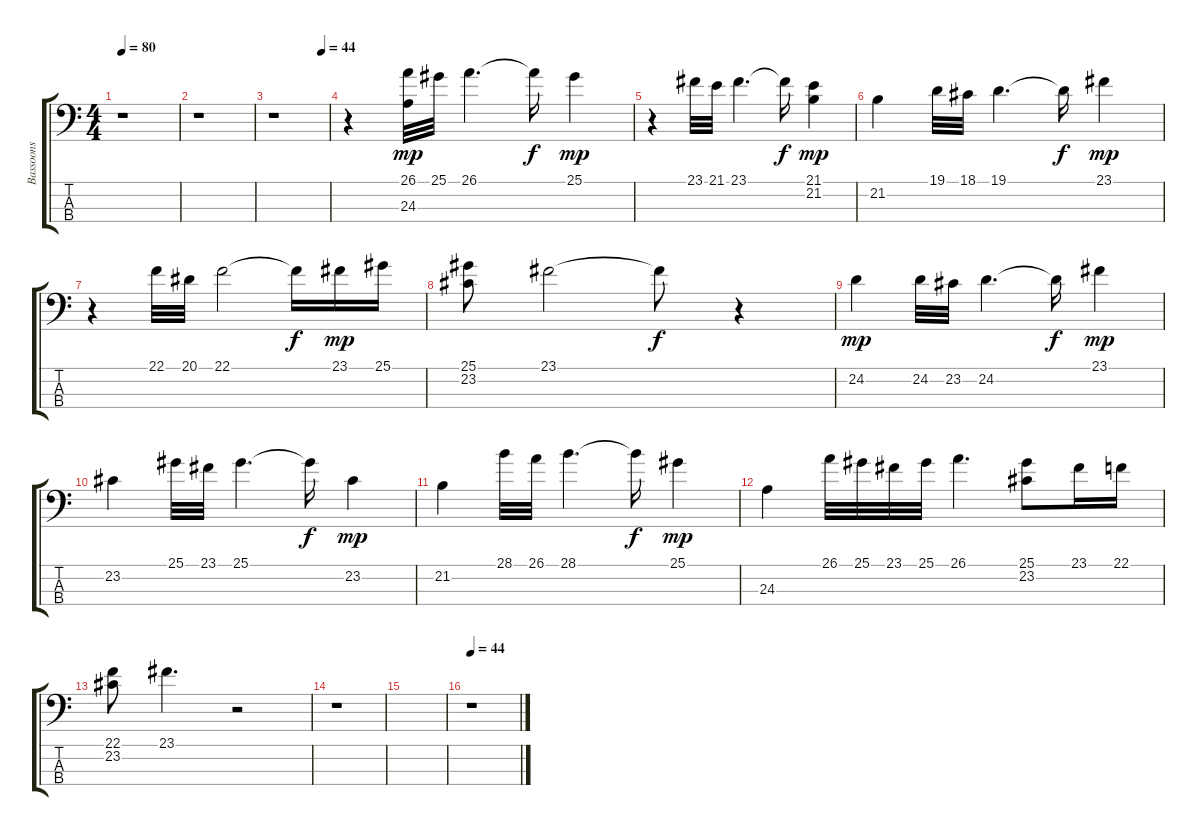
\track ("Bassoons" "Bassoons") {instrument bassoon}
\staff {score tabs}
\tuning (G2 D2 A1 E1) {hide}
\ts (4 4)
\tempo 80
\clef f4
\ks c
r.1{dy mp} |
r.1 |
\tempo (44 0.875)
r.1 |
r.4 (26.1 24.3).32 25.1.32 26.1.4{d} 26.1{t}.16{dy f} 25.1.4{dy mp} |
r.4 23.1.32 21.1.32 23.1.4{d} 23.1{t}.16{dy f} (21.1 21.2).4{dy mp} |
21.2.4 19.1.32 18.1.32 19.1.4{d} 19.1{t}.16{dy f} 23.1.4{dy mp} |
r.4 22.1.32 20.1.32 22.1.2 22.1{t}.16{dy f} 23.1.16{dy mp} 25.1.16 |
(25.1 23.2).8 23.1.2 23.1{t}.8{dy f} r.4 |
24.2.4{dy mp} 24.2.32 23.2.32 24.2.4{d} 24.2{t}.16{dy f} 23.1.4{dy mp} |
23.2.4 25.1.32 23.1.32 25.1.4{d} 25.1{t}.16{dy f} 23.2.4{dy mp} |
21.2.4 28.1.32 26.1.32 28.1.4{d} 28.1{t}.16{dy f} 25.1.4{dy mp} |
24.3.4 26.1.32 25.1.32 23.1.32 25.1.32 26.1.4{d} (25.1 23.2).8 23.1.16 22.1.16 |
(22.1 23.2).8 23.1.4{d} r.2 |
r.1 |
|
\tempo 44
r.1
